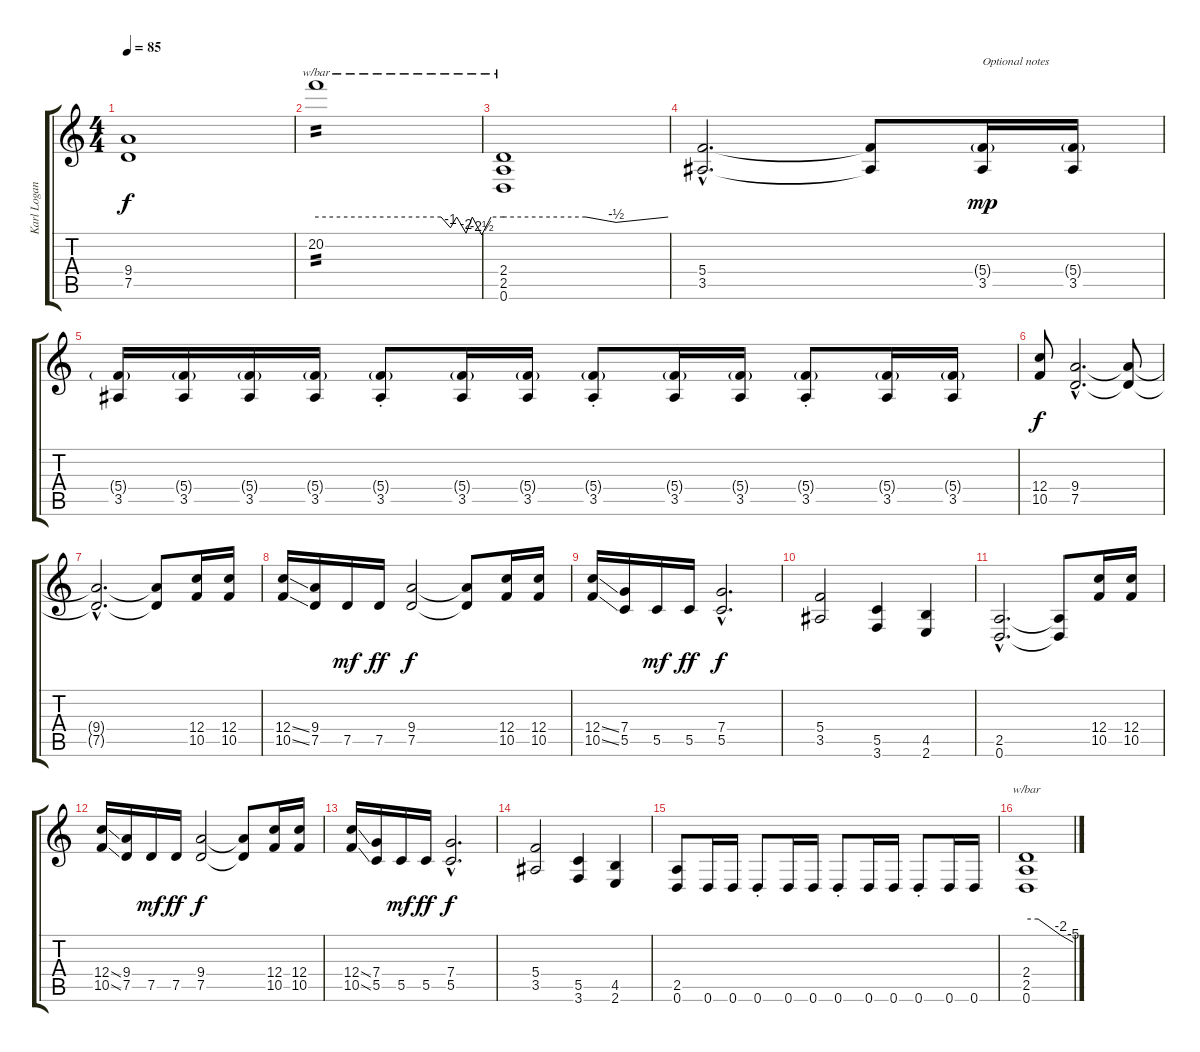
\track ("Karl Logan" "Karl Logan") {instrument distortionguitar}
\staff {score tabs}
\tuning (D4 A3 F3 C3 G2 D2) {hide}
\ts (4 4)
\tempo 85
\clef g2
\ks c
(9.4{t} 7.5{t}).1{dy f} |
20.2.1{tbe (custom default 0 0 40 0 43 -4 45 0 48 -8 50 0 53 -10 56 0 60 0) tp 2} |
(2.4 2.5 0.6).1{tbe (custom default 0 0 30 0 41 -2 60 0)} |
(5.4{hac} 3.5{hac}).2{d} (5.4{t} 3.5{t}).8 (5.4{g} 3.5).16{txt "Optional notes" dy mp} (5.4{g} 3.5).16 |
(5.4{g} 3.5).16 (5.4{g} 3.5).16 (5.4{g} 3.5).16 (5.4{g} 3.5).16 (5.4{g st} 3.5{st}).8 (5.4{g} 3.5).16 (5.4{g} 3.5).16 (5.4{g st} 3.5{st}).8 (5.4{g} 3.5).16 (5.4{g} 3.5).16 (5.4{g st} 3.5{st}).8 (5.4{g} 3.5).16 (5.4{g} 3.5).16 |
(12.4 10.5).8{dy f} (9.4{hac} 7.5{hac}).2{d} (9.4{t} 7.5{t}).8 |
(9.4{hac t} 7.5{hac t}).2{d} (9.4{t} 7.5{t}).8 (12.4 10.5).16 (12.4 10.5).16 |
(12.4{ss} 10.5{ss}).16 (9.4 7.5).16 7.5.16{dy mf} 7.5.16{dy ff} (9.4 7.5).2{dy f} (9.4{t} 7.5{t}).8 (12.4 10.5).16 (12.4 10.5).16 |
(12.4{ss} 10.5{ss}).16 (7.4 5.5).16 5.5.16{dy mf} 5.5.16{dy ff} (7.4{hac} 5.5{hac}).2{d dy f} |
(5.4 3.5).2 (5.5 3.6).4 (4.5 2.6).4 |
(2.5{hac} 0.6{hac}).2{d} (2.5{t} 0.6{t}).8 (12.4 10.5).16 (12.4 10.5).16 |
(12.4{ss} 10.5{ss}).16 (9.4 7.5).16 7.5.16{dy mf} 7.5.16{dy ff} (9.4 7.5).2{dy f} (9.4{t} 7.5{t}).8 (12.4 10.5).16 (12.4 10.5).16 |
(12.4{ss} 10.5{ss}).16 (7.4 5.5).16 5.5.16{dy mf} 5.5.16{dy ff} (7.4{hac} 5.5{hac}).2{d dy f} |
(5.4 3.5).2 (5.5 3.6).4 (4.5 2.6).4 |
(2.5 0.6).8 0.6.16 0.6.16 0.6{st}.8 0.6.16 0.6.16 0.6{st}.8 0.6.16 0.6.16 0.6{st}.8 0.6.16 0.6.16 |
(2.4 2.5 0.6).1{tbe (custom default 0 0 15 0 44 -8 60 -20)}
